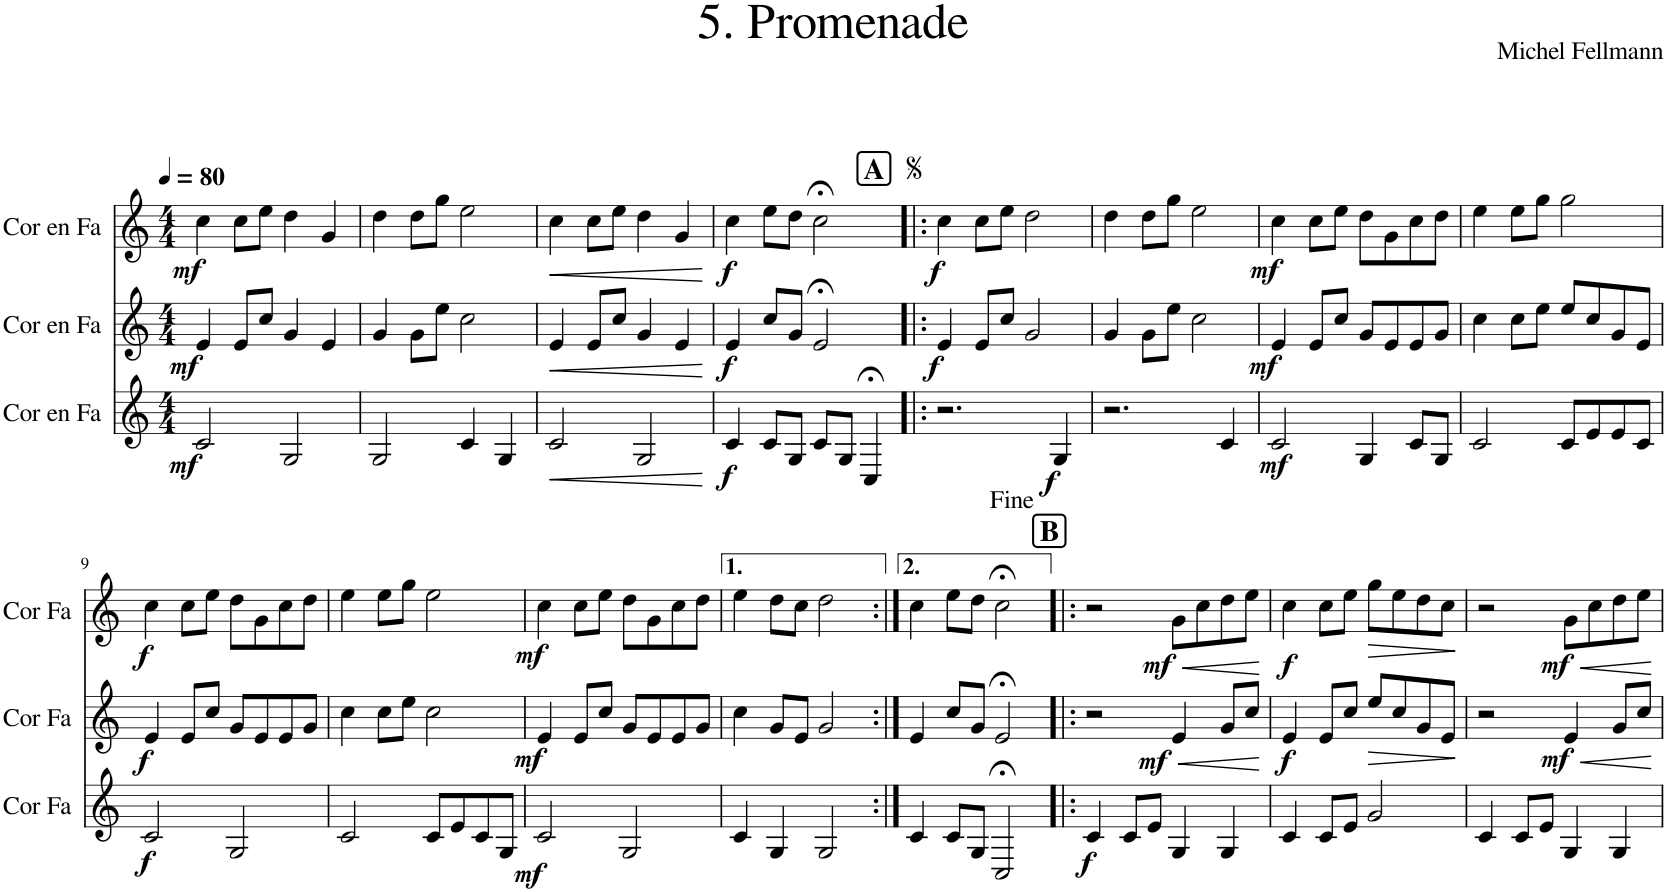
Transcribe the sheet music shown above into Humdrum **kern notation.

**kern	**dynam	**kern	**dynam	**kern	**dynam
*part3	*part3	*part2	*part2	*part1	*part1
*staff3	*staff3	*staff2	*staff2	*staff1	*staff1
*I"Cor en Fa	*	*I"Cor en Fa	*	*I"Cor en Fa	*
*I'Cor Fa	*	*I'Cor Fa	*	*I'Cor Fa	*
*clefG2	*	*clefG2	*	*clefG2	*
*Trd4c7	*	*Trd4c7	*	*Trd4c7	*
*k[]	*	*k[]	*	*k[]	*
*M4/4	*	*M4/4	*	*M4/4	*
*MM80	*	*MM80	*	*MM80	*
=1	=1	=1	=1	=1	=1
!	!LO:DY:b	!	!LO:DY:b	!	!LO:DY:b
2c/	mf	4e/	mf	4cc\	mf
.	.	8e/L	.	8cc\L	.
.	.	8cc/J	.	8ee\J	.
2G/	.	4g/	.	4dd\	.
.	.	4e/	.	4g/	.
=2	=2	=2	=2	=2	=2
2G/	.	4g/	.	4dd\	.
.	.	8g\L	.	8dd\L	.
.	.	8ee\J	.	8gg\J	.
4c/	.	2cc\	.	2ee\	.
4G/	.	.	.	.	.
=3	=3	=3	=3	=3	=3
!	!LO:HP:b	!	!LO:HP:b	!	!LO:HP:b
2c/	<	4e/	<	4cc\	<
.	.	8e/L	.	8cc\L	.
.	.	8cc/J	.	8ee\J	.
2G/	.	4g/	.	4dd\	.
.	.	4e/	.	4g/	.
.	[	.	[	.	[
=4	=4	=4	=4	=4	=4
!	!LO:DY:b	!	!LO:DY:b	!	!LO:DY:b
4c/	f	4e/	f	4cc\	f
8c/L	.	8cc/L	.	8ee\L	.
8G/J	.	8g/J	.	8dd\J	.
8c/L	.	2e;</	.	2cc;<\	.
8G/J	.	.	.	.	.
4C;</	.	.	.	.	.
!!LO:REH:place=s1:a:B:cj:fs=14:t=A
=5!|:	=5!|:	=5!|:	=5!|:	=5!|:	=5!|:
!	!	!	!LO:DY:b	!	!LO:DY:b
2.r	.	4e/	f	4cc\	f
.	.	8e/L	.	8cc\L	.
.	.	8cc/J	.	8ee\J	.
.	.	2g/	.	2dd\	.
!	!LO:DY:b	!	!	!	!
4G/	f	.	.	.	.
=6	=6	=6	=6	=6	=6
2.r	.	4g/	.	4dd\	.
.	.	8g\L	.	8dd\L	.
.	.	8ee\J	.	8gg\J	.
.	.	2cc\	.	2ee\	.
4c/	.	.	.	.	.
=7	=7	=7	=7	=7	=7
!	!LO:DY:b	!	!LO:DY:b	!	!LO:DY:b
2c/	mf	4e/	mf	4cc\	mf
.	.	8e/L	.	8cc\L	.
.	.	8cc/J	.	8ee\J	.
4G/	.	8g/L	.	8dd\L	.
.	.	8e/	.	8g\	.
8c/L	.	8e/	.	8cc\	.
8G/J	.	8g/J	.	8dd\J	.
=8	=8	=8	=8	=8	=8
2c/	.	4cc\	.	4ee\	.
.	.	8cc\L	.	8ee\L	.
.	.	8ee\J	.	8gg\J	.
8c/L	.	8ee/L	.	2gg\	.
8e/	.	8cc/	.	.	.
8e/	.	8g/	.	.	.
8c/J	.	8e/J	.	.	.
!!LO:LB:g=z
=9	=9	=9	=9	=9	=9
!	!LO:DY:b	!	!LO:DY:b	!	!LO:DY:b
2c/	f	4e/	f	4cc\	f
.	.	8e/L	.	8cc\L	.
.	.	8cc/J	.	8ee\J	.
2G/	.	8g/L	.	8dd\L	.
.	.	8e/	.	8g\	.
.	.	8e/	.	8cc\	.
.	.	8g/J	.	8dd\J	.
=10	=10	=10	=10	=10	=10
2c/	.	4cc\	.	4ee\	.
.	.	8cc\L	.	8ee\L	.
.	.	8ee\J	.	8gg\J	.
8c/L	.	2cc\	.	2ee\	.
8e/	.	.	.	.	.
8c/	.	.	.	.	.
8G/J	.	.	.	.	.
=11	=11	=11	=11	=11	=11
!	!LO:DY:b	!	!LO:DY:b	!	!LO:DY:b
2c/	mf	4e/	mf	4cc\	mf
.	.	8e/L	.	8cc\L	.
.	.	8cc/J	.	8ee\J	.
2G/	.	8g/L	.	8dd\L	.
.	.	8e/	.	8g\	.
.	.	8e/	.	8cc\	.
.	.	8g/J	.	8dd\J	.
=12	=12	=12	=12	=12	=12
4c/	.	4cc\	.	4ee\	.
4G/	.	8g/L	.	8dd\L	.
.	.	8e/J	.	8cc\J	.
2G/	.	2g/	.	2dd\	.
=13:|!	=13:|!	=13:|!	=13:|!	=13:|!	=13:|!
4c/	.	4e/	.	4cc\	.
8c/L	.	8cc/L	.	8ee\L	.
8G/J	.	8g/J	.	8dd\J	.
2C;</	.	2e;</	.	2cc;<\	.
!!LO:REH:place=s1:a:B:cj:fs=14:t=B
=14!|:	=14!|:	=14!|:	=14!|:	=14!|:	=14!|:
!	!LO:DY:b	!	!	!	!
4c/	f	2r	.	2r	.
8c/L	.	.	.	.	.
8e/J	.	.	.	.	.
!	!	!	!LO:HP:b	!	!LO:HP:b
!	!	!	!LO:DY:n=1:b	!	!LO:DY:n=1:b
4G/	.	4e/	< mf	8g\L	< mf
.	.	.	.	8cc\	.
4G/	.	8g/L	.	8dd\	.
.	.	8cc/J	.	8ee\J	.
.	.	.	[	.	[
=15	=15	=15	=15	=15	=15
!	!	!	!LO:DY:b	!	!LO:DY:b
4c/	.	4e/	f	4cc\	f
8c/L	.	8e/L	.	8cc\L	.
8e/J	.	8cc/J	.	8ee\J	.
!	!	!	!LO:HP:b	!	!LO:HP:b
2g/	.	8ee/L	>	8gg\L	>
.	.	8cc/	.	8ee\	.
.	.	8g/	.	8dd\	.
.	.	8e/J	.	8cc\J	.
.	.	.	]	.	]
=16	=16	=16	=16	=16	=16
4c/	.	2r	.	2r	.
8c/L	.	.	.	.	.
8e/J	.	.	.	.	.
!	!	!	!LO:HP:b	!	!LO:HP:b
!	!	!	!LO:DY:n=1:b	!	!LO:DY:n=1:b
4G/	.	4e/	< mf	8g\L	< mf
.	.	.	.	8cc\	.
4G/	.	8g/L	.	8dd\	.
.	.	8cc/J	.	8ee\J	.
.	.	.	[	.	[
=	=	=	=	=	=
*-	*-	*-	*-	*-	*-
